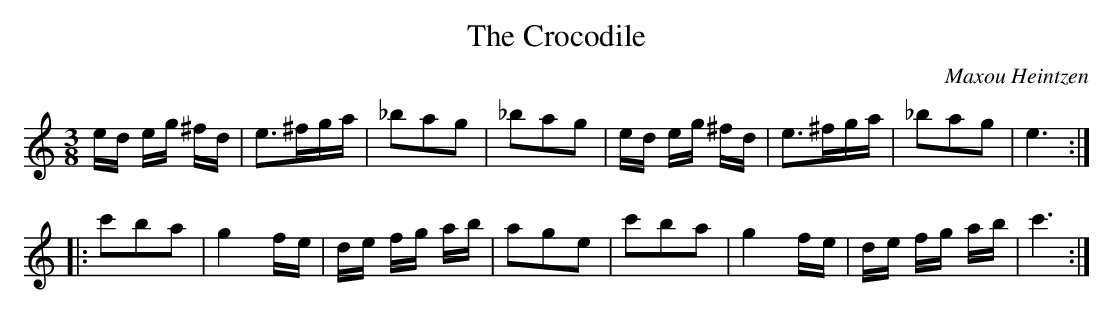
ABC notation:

X:1
T:The Crocodile
C:Maxou Heintzen
L:1/16
M:3/8
K:C major
ed eg ^fd|e3^fga|_b2a2g2|_b2a2g2|ed eg ^fd|e3^fga|_b2a2g2|e6:|
|:c'2b2a2|g4fe|de fg ab|a2g2e2|c'2b2a2|g4fe|de fg ab|c'6:|
